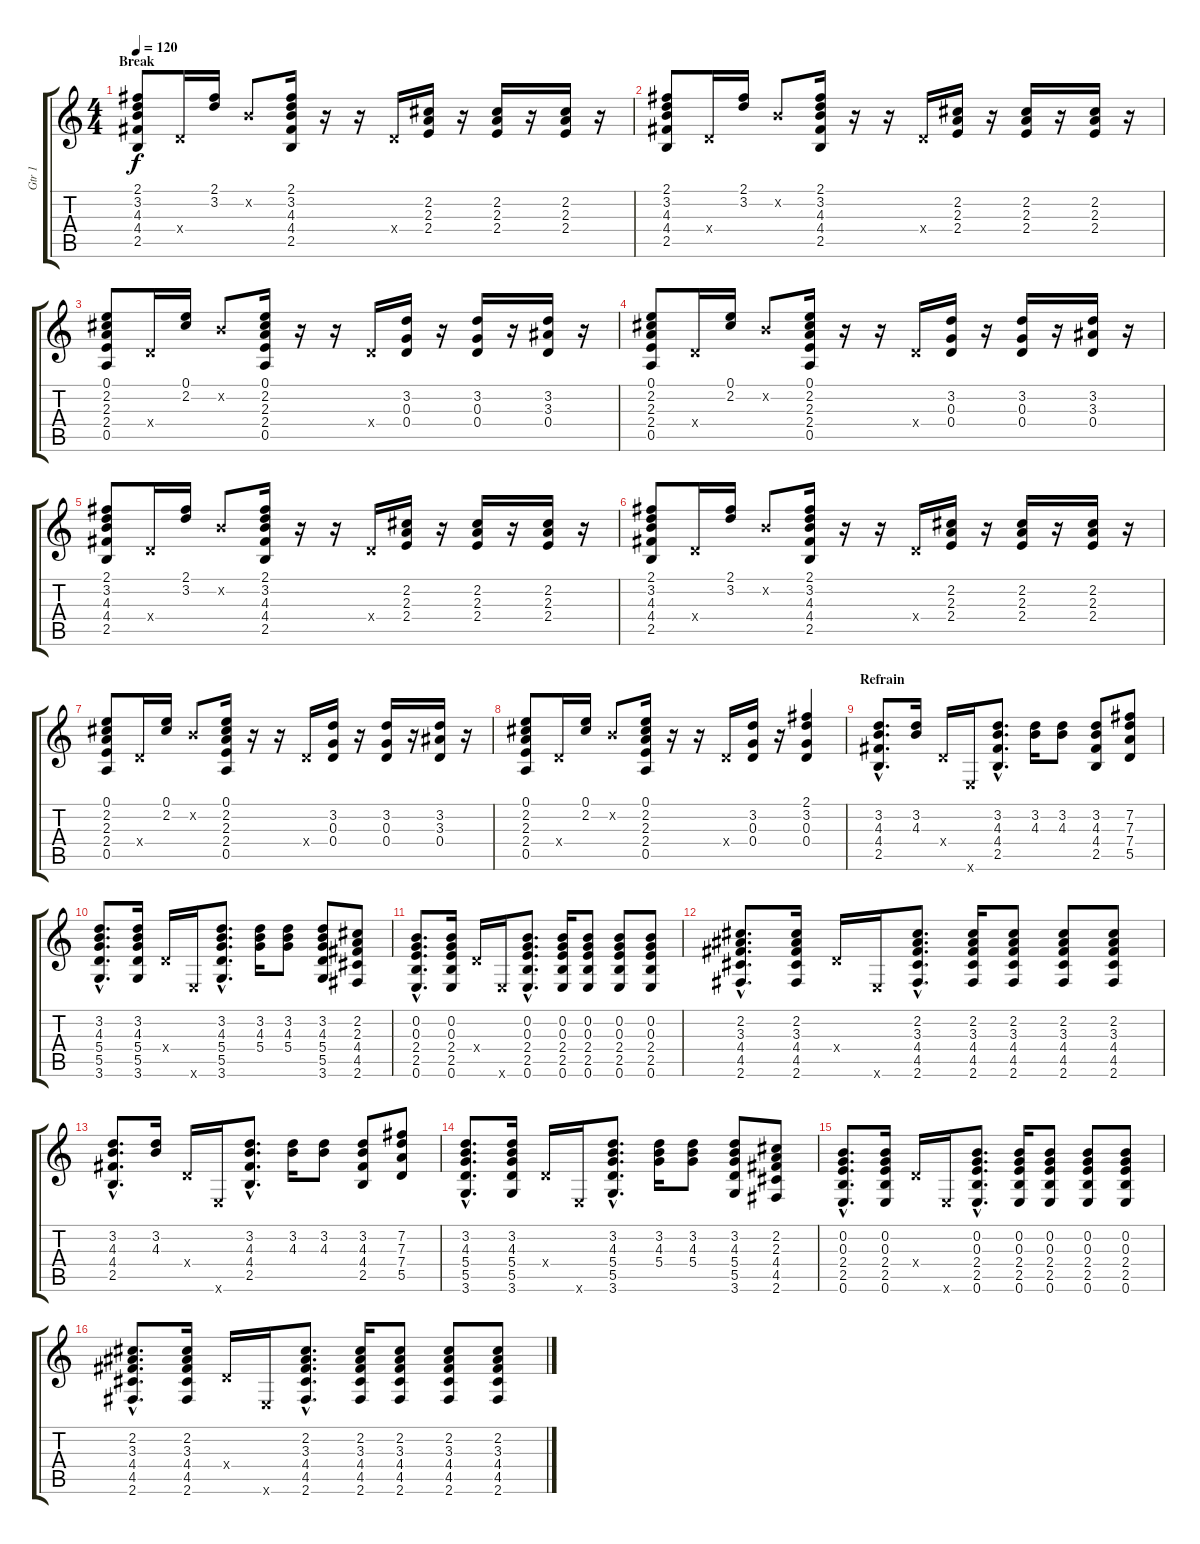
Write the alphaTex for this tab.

\track ("Gtr 1" "Gtr 1") {instrument acousticguitarnylon}
\staff {score tabs}
\tuning (E4 B3 G3 D3 A2 E2) {hide}
\ts (4 4)
\section ("" "Break")
\tempo 120
\clef g2
\ks c
(2.1 3.2 4.3 4.4 2.5).8{dy f} 0.4{x}.16 (2.1 3.2).16 0.2{x}.8 (2.1 3.2 4.3 4.4 2.5).16 r.16 r.16 0.4{x}.16 (2.2 2.3 2.4).16 r.16 (2.2 2.3 2.4).16 r.16 (2.2 2.3 2.4).16 r.16 |
(2.1 3.2 4.3 4.4 2.5).8 0.4{x}.16 (2.1 3.2).16 0.2{x}.8 (2.1 3.2 4.3 4.4 2.5).16 r.16 r.16 0.4{x}.16 (2.2 2.3 2.4).16 r.16 (2.2 2.3 2.4).16 r.16 (2.2 2.3 2.4).16 r.16 |
(0.1 2.2 2.3 2.4 0.5).8 0.4{x}.16 (0.1 2.2).16 0.2{x}.8 (0.1 2.2 2.3 2.4 0.5).16 r.16 r.16 0.4{x}.16 (3.2 0.3 0.4).16 r.16 (3.2 0.3 0.4).16 r.16 (3.2 3.3 0.4).16 r.16 |
(0.1 2.2 2.3 2.4 0.5).8 0.4{x}.16 (0.1 2.2).16 0.2{x}.8 (0.1 2.2 2.3 2.4 0.5).16 r.16 r.16 0.4{x}.16 (3.2 0.3 0.4).16 r.16 (3.2 0.3 0.4).16 r.16 (3.2 3.3 0.4).16 r.16 |
(2.1 3.2 4.3 4.4 2.5).8 0.4{x}.16 (2.1 3.2).16 0.2{x}.8 (2.1 3.2 4.3 4.4 2.5).16 r.16 r.16 0.4{x}.16 (2.2 2.3 2.4).16 r.16 (2.2 2.3 2.4).16 r.16 (2.2 2.3 2.4).16 r.16 |
(2.1 3.2 4.3 4.4 2.5).8 0.4{x}.16 (2.1 3.2).16 0.2{x}.8 (2.1 3.2 4.3 4.4 2.5).16 r.16 r.16 0.4{x}.16 (2.2 2.3 2.4).16 r.16 (2.2 2.3 2.4).16 r.16 (2.2 2.3 2.4).16 r.16 |
(0.1 2.2 2.3 2.4 0.5).8 0.4{x}.16 (0.1 2.2).16 0.2{x}.8 (0.1 2.2 2.3 2.4 0.5).16 r.16 r.16 0.4{x}.16 (3.2 0.3 0.4).16 r.16 (3.2 0.3 0.4).16 r.16 (3.2 3.3 0.4).16 r.16 |
(0.1 2.2 2.3 2.4 0.5).8 0.4{x}.16 (0.1 2.2).16 0.2{x}.8 (0.1 2.2 2.3 2.4 0.5).16 r.16 r.16 0.4{x}.16 (3.2 0.3 0.4).16 r.16 (2.1 3.2 0.3 0.4).4 |
\section ("" "Refrain")
(3.2{hac} 4.3{hac} 4.4{hac} 2.5{hac}).8{d} (3.2 4.3).16 0.4{x}.16 0.6{x}.16 (3.2{hac} 4.3{hac} 4.4{hac} 2.5{hac}).8{d} (3.2 4.3).16 (3.2 4.3).8 (3.2 4.3 4.4 2.5).8 (7.2 7.3 7.4 5.5).8 |
(3.2{hac} 4.3{hac} 5.4{hac} 5.5{hac} 3.6{hac}).8{d} (3.2 4.3 5.4 5.5 3.6).16 0.4{x}.16 0.6{x}.16 (3.2{hac} 4.3{hac} 5.4{hac} 5.5{hac} 3.6{hac}).8{d} (3.2 4.3 5.4).16 (3.2 4.3 5.4).8 (3.2 4.3 5.4 5.5 3.6).8 (2.2 2.3 4.4 4.5 2.6).8 |
(0.2{hac} 0.3{hac} 2.4{hac} 2.5{hac} 0.6{hac}).8{d} (0.2 0.3 2.4 2.5 0.6).16 0.4{x}.16 0.6{x}.16 (0.2{hac} 0.3{hac} 2.4{hac} 2.5{hac} 0.6{hac}).8{d} (0.2 0.3 2.4 2.5 0.6).16 (0.2 0.3 2.4 2.5 0.6).8 (0.2 0.3 2.4 2.5 0.6).8 (0.2 0.3 2.4 2.5 0.6).8 |
(2.2{hac} 3.3{hac} 4.4{hac} 4.5{hac} 2.6{hac}).8{d} (2.2 3.3 4.4 4.5 2.6).16 0.4{x}.16 0.6{x}.16 (2.2{hac} 3.3{hac} 4.4{hac} 4.5{hac} 2.6{hac}).8{d} (2.2 3.3 4.4 4.5 2.6).16 (2.2 3.3 4.4 4.5 2.6).8 (2.2 3.3 4.4 4.5 2.6).8 (2.2 3.3 4.4 4.5 2.6).8 |
(3.2{hac} 4.3{hac} 4.4{hac} 2.5{hac}).8{d} (3.2 4.3).16 0.4{x}.16 0.6{x}.16 (3.2{hac} 4.3{hac} 4.4{hac} 2.5{hac}).8{d} (3.2 4.3).16 (3.2 4.3).8 (3.2 4.3 4.4 2.5).8 (7.2 7.3 7.4 5.5).8 |
(3.2{hac} 4.3{hac} 5.4{hac} 5.5{hac} 3.6{hac}).8{d} (3.2 4.3 5.4 5.5 3.6).16 0.4{x}.16 0.6{x}.16 (3.2{hac} 4.3{hac} 5.4{hac} 5.5{hac} 3.6{hac}).8{d} (3.2 4.3 5.4).16 (3.2 4.3 5.4).8 (3.2 4.3 5.4 5.5 3.6).8 (2.2 2.3 4.4 4.5 2.6).8 |
(0.2{hac} 0.3{hac} 2.4{hac} 2.5{hac} 0.6{hac}).8{d} (0.2 0.3 2.4 2.5 0.6).16 0.4{x}.16 0.6{x}.16 (0.2{hac} 0.3{hac} 2.4{hac} 2.5{hac} 0.6{hac}).8{d} (0.2 0.3 2.4 2.5 0.6).16 (0.2 0.3 2.4 2.5 0.6).8 (0.2 0.3 2.4 2.5 0.6).8 (0.2 0.3 2.4 2.5 0.6).8 |
(2.2{hac} 3.3{hac} 4.4{hac} 4.5{hac} 2.6{hac}).8{d} (2.2 3.3 4.4 4.5 2.6).16 0.4{x}.16 0.6{x}.16 (2.2{hac} 3.3{hac} 4.4{hac} 4.5{hac} 2.6{hac}).8{d} (2.2 3.3 4.4 4.5 2.6).16 (2.2 3.3 4.4 4.5 2.6).8 (2.2 3.3 4.4 4.5 2.6).8 (2.2 3.3 4.4 4.5 2.6).8
